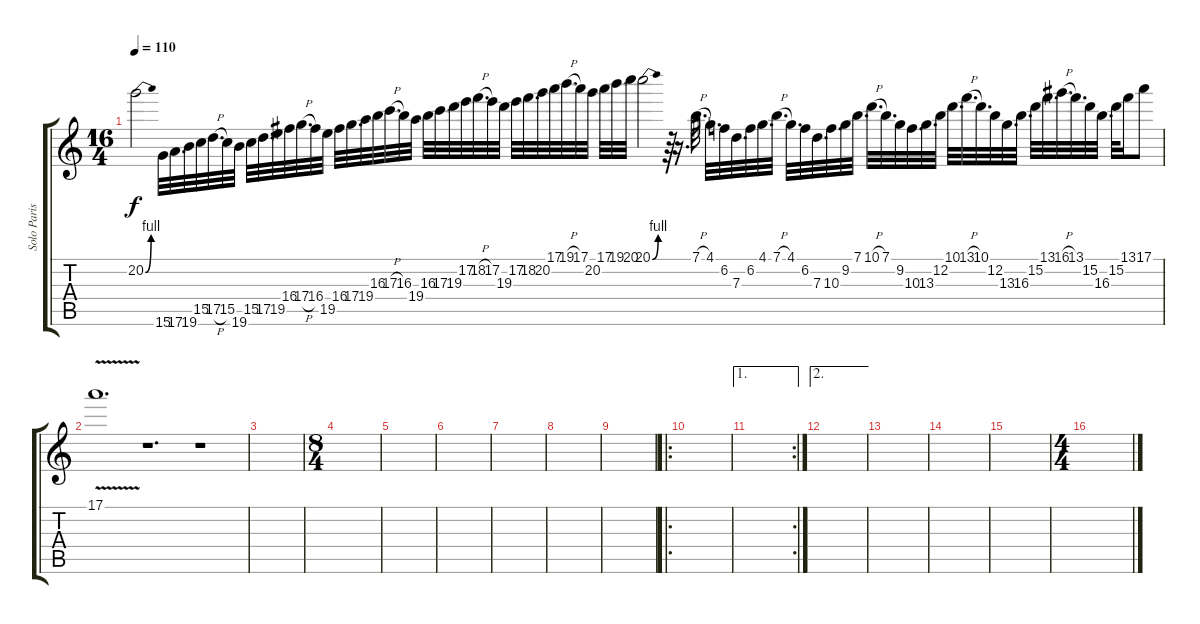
\track ("Solo Paris" "Solo Paris") {instrument overdrivenguitar}
\staff {score tabs}
\tuning (E4 B3 G3 D3 A2 E2) {hide}
\ts (16 4)
\tempo 110
\clef g2
\ks c
20.2{be (bend 0 0 60 4)}.2{dy f} 15.6.32 17.6.32{d} 19.6.32 15.5.32 17.5{h}.32{d} 15.5.32 19.6.32 15.5.32 17.5.32{d} 19.5.32 16.4.32 17.4{h}.32{d} 16.4.32 19.5.32 16.4.32 17.4.32{d} 19.4.32 16.3.32 17.3{h}.32{d} 16.3.32 19.4.32 16.3.32 17.3.32{d} 19.3.32 17.2.32 18.2{h}.32{d} 17.2.32 19.3.32 17.2.32 18.2.32{d} 20.2.32 17.1.32 19.1{h}.32{d} 17.1.32 20.2.32 17.1.32 19.1.32{d} 20.1.32 20.1{be (bend 0 0 60 4)}.2 r.64 r.16{d} 7.1{h}.32{d} 4.1.32{d} 6.2.32 7.3.32{d} 6.2.32 4.1.32{d} 7.1{h}.32{d} 4.1.32{d} 6.2.32 7.3.32{d} 10.3.32{d} 9.2.32 7.1.32{d} 10.1{h}.32{d} 7.1.32{d} 9.2.32 10.3.32{d} 13.3.32{d} 12.2.32 10.1.32{d} 13.1{h}.32{d} 10.1.32{d} 12.2.32 13.3.32{d} 16.3.32{d} 15.2.32 13.1.32{d} 16.1{h}.32{d} 13.1.32{d} 15.2.32 16.3.32{d} 15.2.32 13.1.16 17.1.8 |
17.1{v}.1{d} r.1{d} r.1 |
|
\ts (8 4)
|
|
|
|
|
|
\ro
|
\ae 1
\rc 2
|
\ae 2
|
|
|
|
\ts (4 4)
